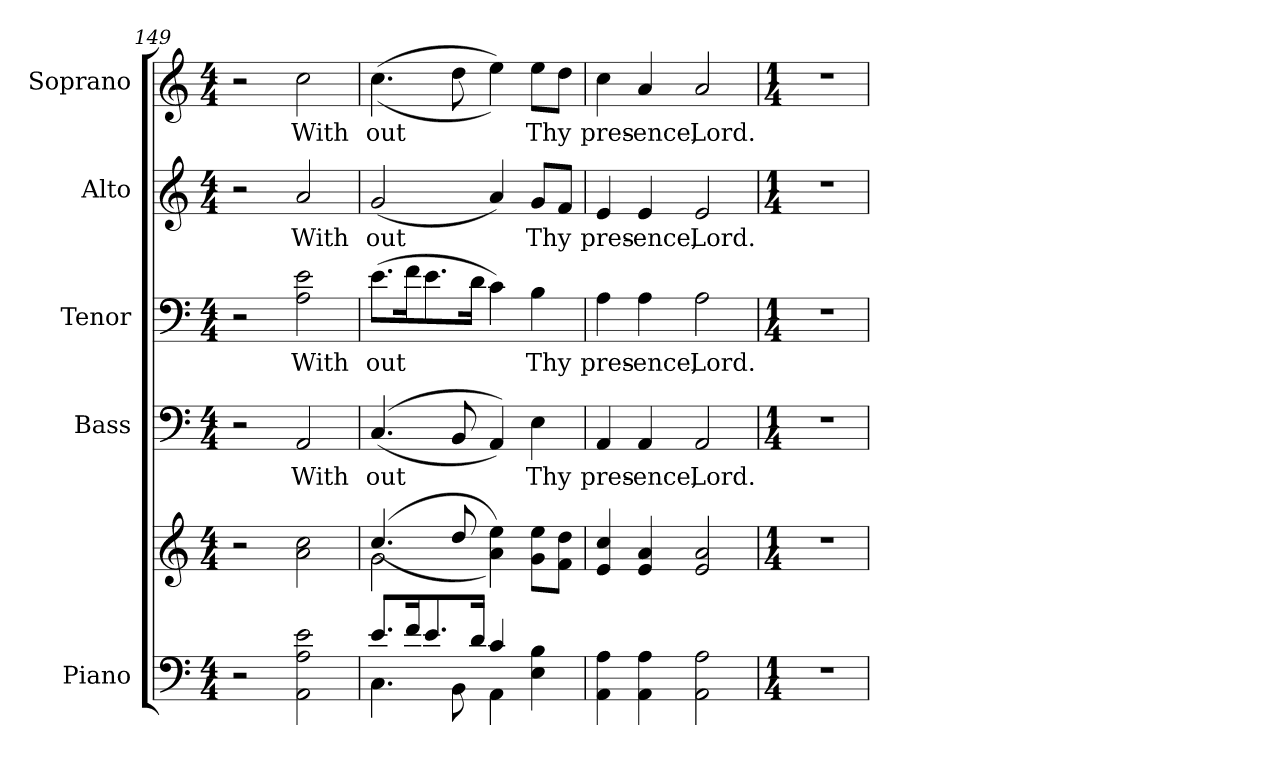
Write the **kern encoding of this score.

**kern	**kern	**kern	**text	**kern	**text	**kern	**text	**kern	**text
*part5	*part5	*part4	*part4	*part3	*part3	*part2	*part2	*part1	*part1
*staff6	*staff5	*staff4	*staff4	*staff3	*staff3	*staff2	*staff2	*staff1	*staff1
*I"Piano	*	*I"Bass	*	*I"Tenor	*	*I"Alto	*	*I"Soprano	*
*I'Pno.	*	*I'B.	*	*I'T.	*	*I'A.	*	*I'S.	*
!!LO:PB:g=z
*clefF4	*clefG2	*clefF4	*	*clefF4	*	*clefG2	*	*clefG2	*
*k[]	*k[]	*k[]	*	*k[]	*	*k[]	*	*k[]	*
*C:	*C:	*C:	*	*C:	*	*C:	*	*C:	*
*M4/4	*M4/4	*M4/4	*	*M4/4	*	*M4/4	*	*M4/4	*
=149	=149	=149	=149	=149	=149	=149	=149	=149	=149
2r	2r	2r	.	2r	.	2r	.	2r	.
!	!	!	!LO:LY:b:color=#000000	!	!	!	!	!	!
!	!	!	!	!	!LO:LY:b:color=#000000	!	!	!	!
!	!	!	!	!	!	!	!LO:LY:b:color=#000000	!	!
!	!	!	!	!	!	!	!	!	!LO:LY:b:color=#000000
2AAi\ 2Ai 2ei	2ai\ 2cci	2AAi/	With	2Ai\ 2ei	With	2ai/	With	2cci\	With
=150	=150	=150	=150	=150	=150	=150	=150	=150	=150
*^	*^	*	*	*	*	*	*	*	*
!	!	!	!	!	!LO:LY:b:color=#000000	!	!	!	!	!	!
!	!	!	!	!	!	!	!LO:LY:b:color=#000000	!	!	!	!
!	!	!	!	!	!	!	!	!	!LO:LY:b:color=#000000	!	!
!	!	!	!	!	!	!	!	!	!	!	!LO:LY:b:color=#000000
8.ei/L	4.Ci\	((4.cci/	2gi\	((4.Ci/	out	(8.ei\L	out	(2gi/	out	((4.cci\	out
16fi/K	.	.	.	.	.	16fi\K	.	.	.	.	.
8.ei/	.	.	.	.	.	8.ei\	.	.	.	.	.
.	8BBi\	8ddi/	.	8BBi/	.	.	.	.	.	8ddi\	.
16di/Jk	.	.	.	.	.	16di\Jk	.	.	.	.	.
4ci/	4AAi\	4ai\ 4eei))	2ryy	4AAi/))	.	4ci\)	.	4ai/)	.	4eei\))	.
!	!	!	!	!	!LO:LY:b:color=#000000	!	!	!	!	!	!
!	!	!	!	!	!	!	!LO:LY:b:color=#000000	!	!	!	!
!	!	!	!	!	!	!	!	!	!LO:LY:b:color=#000000	!	!
!	!	!	!	!	!	!	!	!	!	!	!LO:LY:b:color=#000000
4Ei\ 4Bi	4ryy	8gi\ 8eeiL	.	4Ei\	Thy	4Bi\	Thy	8gi/L	Thy	8eei\L	Thy
.	.	8fi\ 8ddiJ	.	.	.	.	.	8fi/J	.	8ddi\J	.
*v	*v	*	*	*	*	*	*	*	*	*	*
*	*v	*v	*	*	*	*	*	*	*	*
=151	=151	=151	=151	=151	=151	=151	=151	=151	=151
!	!	!	!LO:LY:b:color=#000000	!	!	!	!	!	!
!	!	!	!	!	!LO:LY:b:color=#000000	!	!	!	!
!	!	!	!	!	!	!	!LO:LY:b:color=#000000	!	!
!	!	!	!	!	!	!	!	!	!LO:LY:b:color=#000000
4AAi\ 4Ai	4ei/ 4cci	4AAi/	pres-	4Ai\	pres-	4ei/	pres-	4cci\	pres-
!	!	!	!LO:LY:b:color=#000000	!	!	!	!	!	!
!	!	!	!	!	!LO:LY:b:color=#000000	!	!	!	!
!	!	!	!	!	!	!	!LO:LY:b:color=#000000	!	!
!	!	!	!	!	!	!	!	!	!LO:LY:b:color=#000000
4AAi\ 4Ai	4ei/ 4ai	4AAi/	-ence,	4Ai\	-ence,	4ei/	-ence,	4ai/	-ence,
!	!	!	!LO:LY:b:color=#000000	!	!	!	!	!	!
!	!	!	!	!	!LO:LY:b:color=#000000	!	!	!	!
!	!	!	!	!	!	!	!LO:LY:b:color=#000000	!	!
!	!	!	!	!	!	!	!	!	!LO:LY:b:color=#000000
2AAi\ 2Ai	2ei/ 2ai	2AAi/	Lord.	2Ai\	Lord.	2ei/	Lord.	2ai/	Lord.
=152	=152	=152	=152	=152	=152	=152	=152	=152	=152
*M1/4	*M1/4	*M1/4	*	*M1/4	*	*M1/4	*	*M1/4	*
!LO:N:vis=1	!LO:N:vis=1	!LO:N:vis=1	!	!LO:N:vis=1	!	!LO:N:vis=1	!	!LO:N:vis=1	!
4r	4r	4r	.	4r	.	4r	.	4r	.
=	=	=	=	=	=	=	=	=	=
*-	*-	*-	*-	*-	*-	*-	*-	*-	*-
